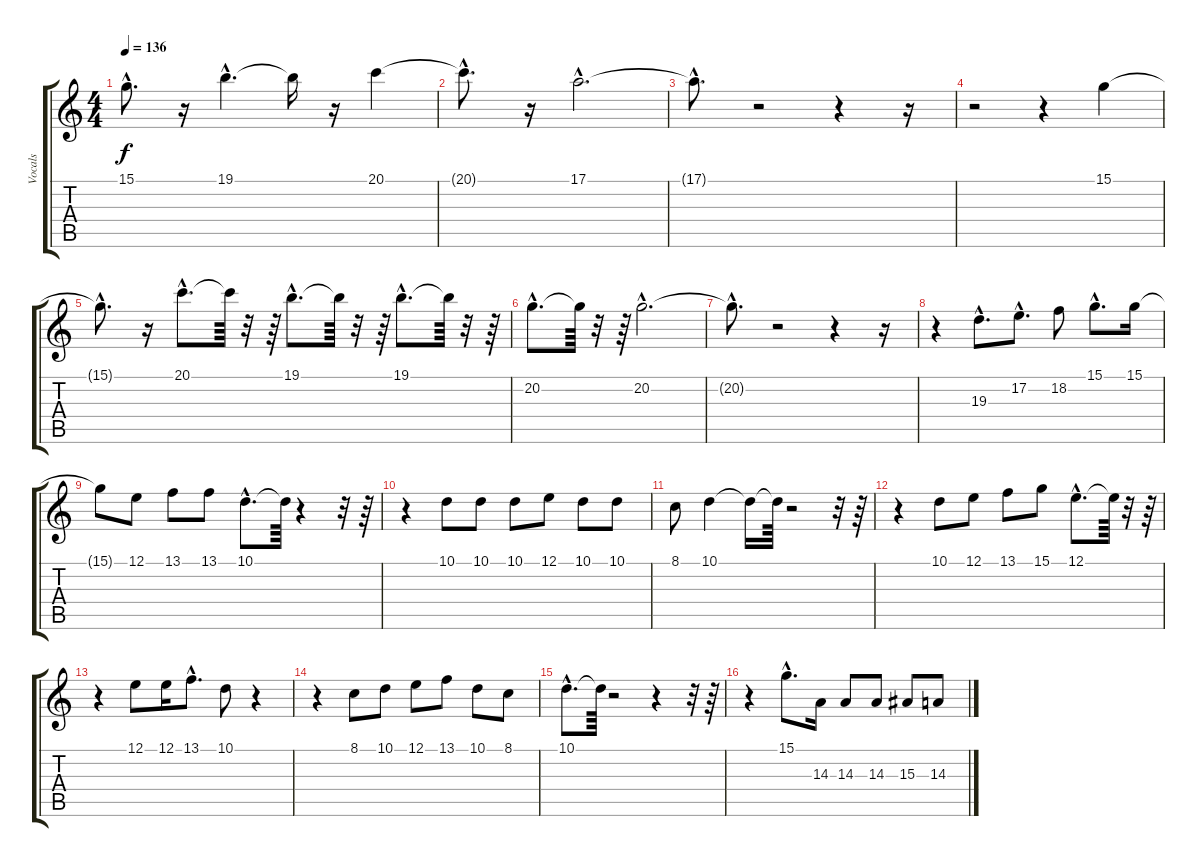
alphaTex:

\track ("Vocals" "Vocals") {instrument choiraahs}
\staff {score tabs}
\tuning (E4 B3 G3 D3 A2 E2) {hide}
\ts (4 4)
\tempo 136
\clef g2
\ks c
15.1{hac t}.8{d dy f} r.16 19.1{hac}.4{d} 19.1{t}.16 r.16 20.1.4 |
20.1{hac t}.8{d} r.16 17.1{hac}.2{d} |
17.1{hac t}.8{d} r.2 r.4 r.16 |
r.2 r.4 15.1.4 |
15.1{hac t}.8{d} r.16 20.1{hac}.8{d} 20.1{t}.64 r.32 r.64 19.1{hac}.8{d} 19.1{t}.64 r.32 r.64 19.1{hac}.8{d} 19.1{t}.64 r.32 r.64 |
20.2{hac}.8{d} 20.2{t}.64 r.32 r.64 20.2{hac}.2{d} |
20.2{hac t}.8{d} r.2 r.4 r.16 |
r.4 19.3{hac}.8{d} 17.2{hac}.8{d} 18.2.8 15.1{hac}.8{d} 15.1.16 |
15.1{t}.8 12.1.8 13.1.8 13.1.8 10.1{hac}.8{d} 10.1{t}.64 r.4 r.32 r.64 |
r.4 10.1.8 10.1.8 10.1.8 12.1.8 10.1.8 10.1.8 |
8.1.8 10.1.4 10.1{t}.16 10.1{t}.64 r.2 r.32 r.64 |
r.4 10.1.8 12.1.8 13.1.8 15.1.8 12.1{hac}.8{d} 12.1{t}.64 r.32 r.64 |
r.4 12.1.8 12.1.16 13.1{hac}.8{d} 10.1.8 r.4 |
r.4 8.1.8 10.1.8 12.1.8 13.1.8 10.1.8 8.1.8 |
10.1{hac}.8{d} 10.1{t}.64 r.2 r.4 r.32 r.64 |
r.4 15.1{hac}.8{d} 14.3.16 14.3.8 14.3.8 15.3.8 14.3.8
